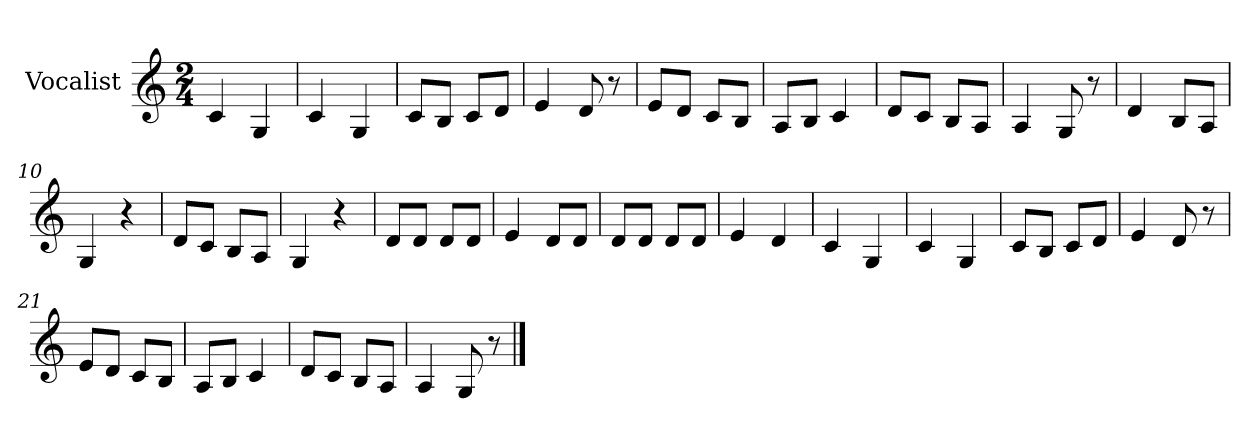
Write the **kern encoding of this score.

**kern
*part1
*staff1
*I"Vocalist
*k[]
*C:
*M2/4
=1
4c
4G
=2
4c
4G
=3
8cL
8BJ
8cL
8dJ
=4
4e
8d
8r
=5
8eL
8dJ
8cL
8BJ
=6
8AL
8BJ
4c
=7
8dL
8cJ
8BL
8AJ
=8
4A
8G
8r
=9
4d
8BL
8AJ
=10
4G
4r
=11
8dL
8cJ
8BL
8AJ
=12
4G
4r
=13
8dL
8dJ
8dL
8dJ
=14
4e
8dL
8dJ
=15
8dL
8dJ
8dL
8dJ
=16
4e
4d
=17
4c
4G
=18
4c
4G
=19
8cL
8BJ
8cL
8dJ
=20
4e
8d
8r
=21
8eL
8dJ
8cL
8BJ
=22
8AL
8BJ
4c
=23
8dL
8cJ
8BL
8AJ
=24
4A
8G
8r
==
*-
